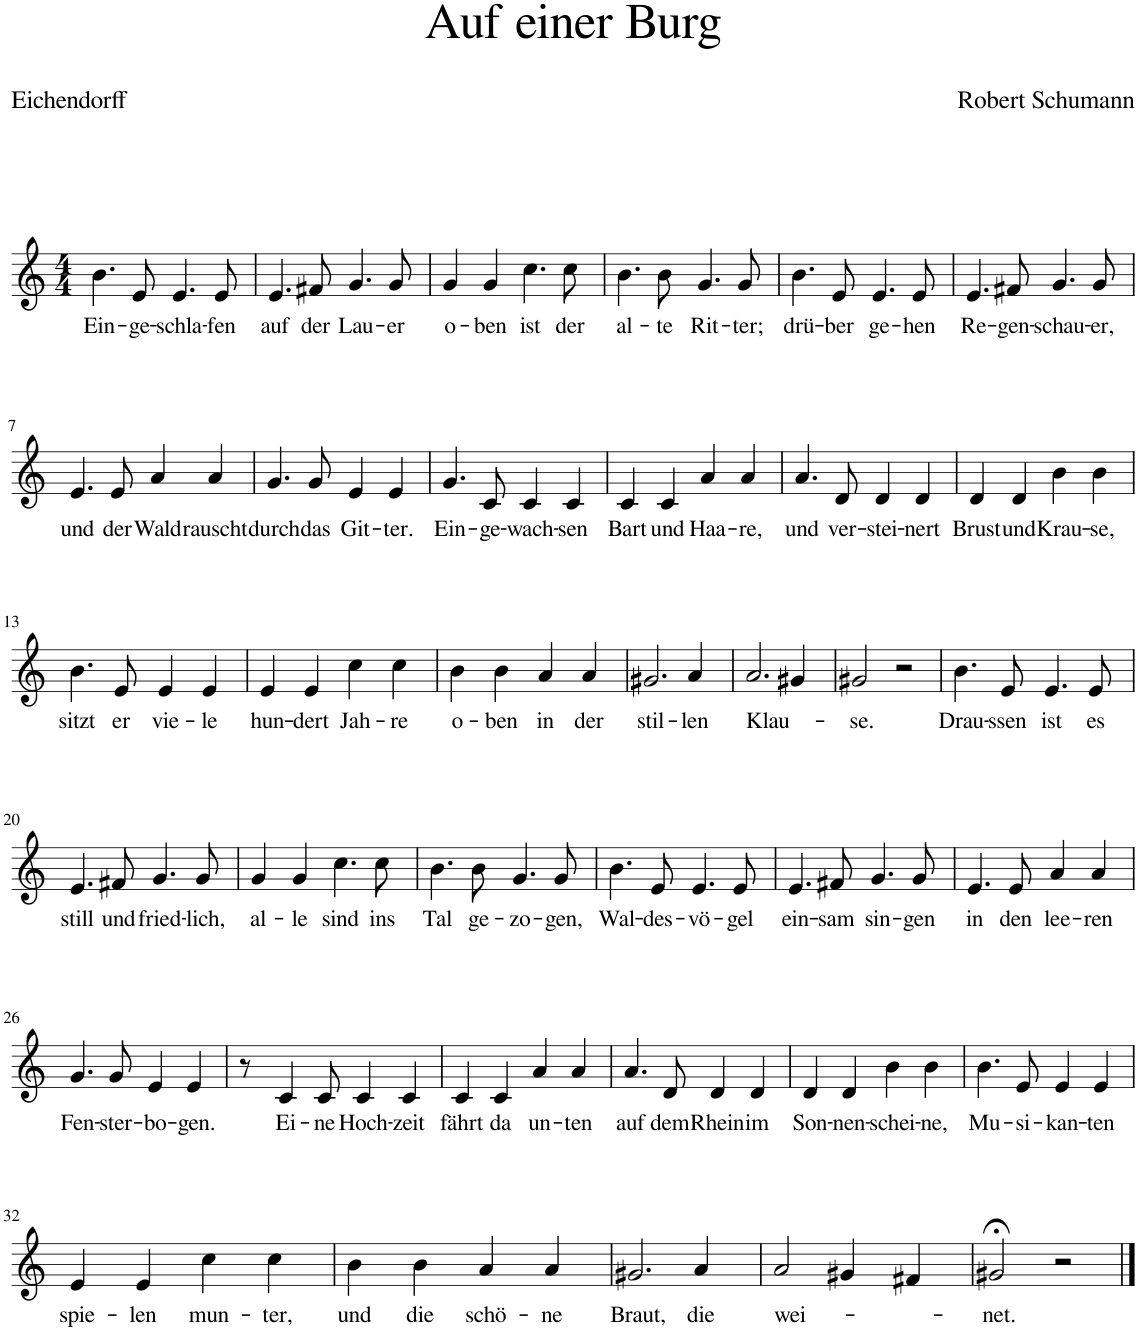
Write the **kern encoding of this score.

**kern	**text
*part1	*part1
*staff1	*staff1
*I"Piano	*
*I'Pno	*
*clefG2	*
*k[]	*
*M4/4	*
=1	=1
!	!LO:LY:b
4.b\	Ein-
!	!LO:LY:b
8e/	-ge-
!	!LO:LY:b
4.e/	-schla-
!	!LO:LY:b
8e/	-fen
=2	=2
!	!LO:LY:b
4.e/	auf
!	!LO:LY:b
8f#X/	der
!	!LO:LY:b
4.g/	Lau-
!	!LO:LY:b
8g/	-er
=3	=3
!	!LO:LY:b
4g/	o-
!	!LO:LY:b
4g/	-ben
!	!LO:LY:b
4.cc\	ist
!	!LO:LY:b
8cc\	der
=4	=4
!	!LO:LY:b
4.b\	al-
!	!LO:LY:b
8b\	-te
!	!LO:LY:b
4.g/	Rit-
!	!LO:LY:b
8g/	-ter;
=5	=5
!	!LO:LY:b
4.b\	drü-
!	!LO:LY:b
8e/	-ber
!	!LO:LY:b
4.e/	ge-
!	!LO:LY:b
8e/	-hen
=6	=6
!	!LO:LY:b
4.e/	Re-
!	!LO:LY:b
8f#X/	-gen-
!	!LO:LY:b
4.g/	-schau-
!	!LO:LY:b
8g/	-er,
!!LO:LB:g=z
=7	=7
!	!LO:LY:b
4.e/	und
!	!LO:LY:b
8e/	der
!	!LO:LY:b
4a/	Wald
!	!LO:LY:b
4a/	rauscht
=8	=8
!	!LO:LY:b
4.g/	durch
!	!LO:LY:b
8g/	das
!	!LO:LY:b
4e/	Git-
!	!LO:LY:b
4e/	-ter.
=9	=9
!	!LO:LY:b
4.g/	Ein-
!	!LO:LY:b
8c/	-ge-
!	!LO:LY:b
4c/	-wach-
!	!LO:LY:b
4c/	-sen
=10	=10
!	!LO:LY:b
4c/	Bart
!	!LO:LY:b
4c/	und
!	!LO:LY:b
4a/	Haa-
!	!LO:LY:b
4a/	-re,
=11	=11
!	!LO:LY:b
4.a/	und
!	!LO:LY:b
8d/	ver-
!	!LO:LY:b
4d/	-stei-
!	!LO:LY:b
4d/	-nert
=12	=12
!	!LO:LY:b
4d/	Brust
!	!LO:LY:b
4d/	und
!	!LO:LY:b
4b\	Krau-
!	!LO:LY:b
4b\	-se,
!!LO:LB:g=z
=13	=13
!	!LO:LY:b
4.b\	sitzt
!	!LO:LY:b
8e/	er
!	!LO:LY:b
4e/	vie-
!	!LO:LY:b
4e/	-le
=14	=14
!	!LO:LY:b
4e/	hun-
!	!LO:LY:b
4e/	-dert
!	!LO:LY:b
4cc\	Jah-
!	!LO:LY:b
4cc\	-re
=15	=15
!	!LO:LY:b
4b\	o-
!	!LO:LY:b
4b\	-ben
!	!LO:LY:b
4a/	in
!	!LO:LY:b
4a/	der
=16	=16
!	!LO:LY:b
2.g#X/	stil-
!	!LO:LY:b
4a/	-len
=17	=17
!	!LO:LY:b
2.a/	Klau-
4g#X/	.
=18	=18
!	!LO:LY:b
2g#X/	-se.
2r	.
=19	=19
!	!LO:LY:b
4.b\	Drau-
!	!LO:LY:b
8e/	-ssen
!	!LO:LY:b
4.e/	ist
!	!LO:LY:b
8e/	es
!!LO:LB:g=z
=20	=20
!	!LO:LY:b
4.e/	still
!	!LO:LY:b
8f#X/	und
!	!LO:LY:b
4.g/	fried-
!	!LO:LY:b
8g/	-lich,
=21	=21
!	!LO:LY:b
4g/	al-
!	!LO:LY:b
4g/	-le
!	!LO:LY:b
4.cc\	sind
!	!LO:LY:b
8cc\	ins
=22	=22
!	!LO:LY:b
4.b\	Tal
!	!LO:LY:b
8b\	ge-
!	!LO:LY:b
4.g/	-zo-
!	!LO:LY:b
8g/	-gen,
=23	=23
!	!LO:LY:b
4.b\	Wal-
!	!LO:LY:b
8e/	-des-
!	!LO:LY:b
4.e/	-vö-
!	!LO:LY:b
8e/	-gel
=24	=24
!	!LO:LY:b
4.e/	ein-
!	!LO:LY:b
8f#X/	-sam
!	!LO:LY:b
4.g/	sin-
!	!LO:LY:b
8g/	-gen
=25	=25
!	!LO:LY:b
4.e/	in
!	!LO:LY:b
8e/	den
!	!LO:LY:b
4a/	lee-
!	!LO:LY:b
4a/	-ren
!!LO:LB:g=z
=26	=26
!	!LO:LY:b
4.g/	Fen-
!	!LO:LY:b
8g/	-ster-
!	!LO:LY:b
4e/	-bo-
!	!LO:LY:b
4e/	-gen.
=27	=27
8r	.
!	!LO:LY:b
4c/	Ei-
!	!LO:LY:b
8c/	-ne
!	!LO:LY:b
4c/	Hoch-
!	!LO:LY:b
4c/	-zeit
=28	=28
!	!LO:LY:b
4c/	fährt
!	!LO:LY:b
4c/	da
!	!LO:LY:b
4a/	un-
!	!LO:LY:b
4a/	-ten
=29	=29
!	!LO:LY:b
4.a/	auf
!	!LO:LY:b
8d/	dem
!	!LO:LY:b
4d/	Rhein
!	!LO:LY:b
4d/	im
=30	=30
!	!LO:LY:b
4d/	Son-
!	!LO:LY:b
4d/	-nen-
!	!LO:LY:b
4b\	-schei-
!	!LO:LY:b
4b\	-ne,
=31	=31
!	!LO:LY:b
4.b\	Mu-
!	!LO:LY:b
8e/	-si-
!	!LO:LY:b
4e/	-kan-
!	!LO:LY:b
4e/	-ten
!!LO:LB:g=z
=32	=32
!	!LO:LY:b
4e/	spie-
!	!LO:LY:b
4e/	-len
!	!LO:LY:b
4cc\	mun-
!	!LO:LY:b
4cc\	-ter,
=33	=33
!	!LO:LY:b
4b\	und
!	!LO:LY:b
4b\	die
!	!LO:LY:b
4a/	schö-
!	!LO:LY:b
4a/	-ne
=34	=34
!	!LO:LY:b
2.g#X/	Braut,
!	!LO:LY:b
4a/	die
=35	=35
!	!LO:LY:b
2a/	wei-
4g#X/	.
4f#X/	.
=36	=36
!	!LO:LY:b
2g#X;</	-net.
2r	.
==	==
*-	*-
